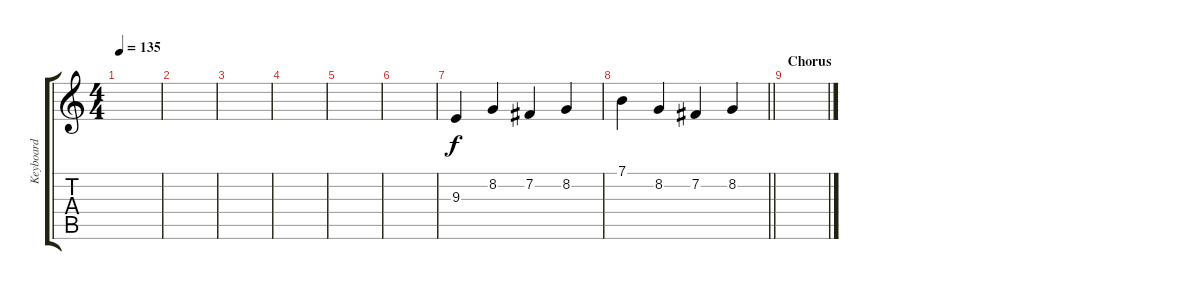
\track ("Keyboard" "Keyboard") {instrument orchestralharp}
\staff {score tabs}
\tuning (E4 B3 G3 D3 A2 E2) {hide}
\ts (4 4)
\tempo 135
\clef g2
\ks c
|
|
|
|
|
|
9.3.4 8.2.4 7.2.4 8.2.4 |
\barLineRight lightlight
7.1.4 8.2.4 7.2.4 8.2.4 |
\section ("" "Chorus")
